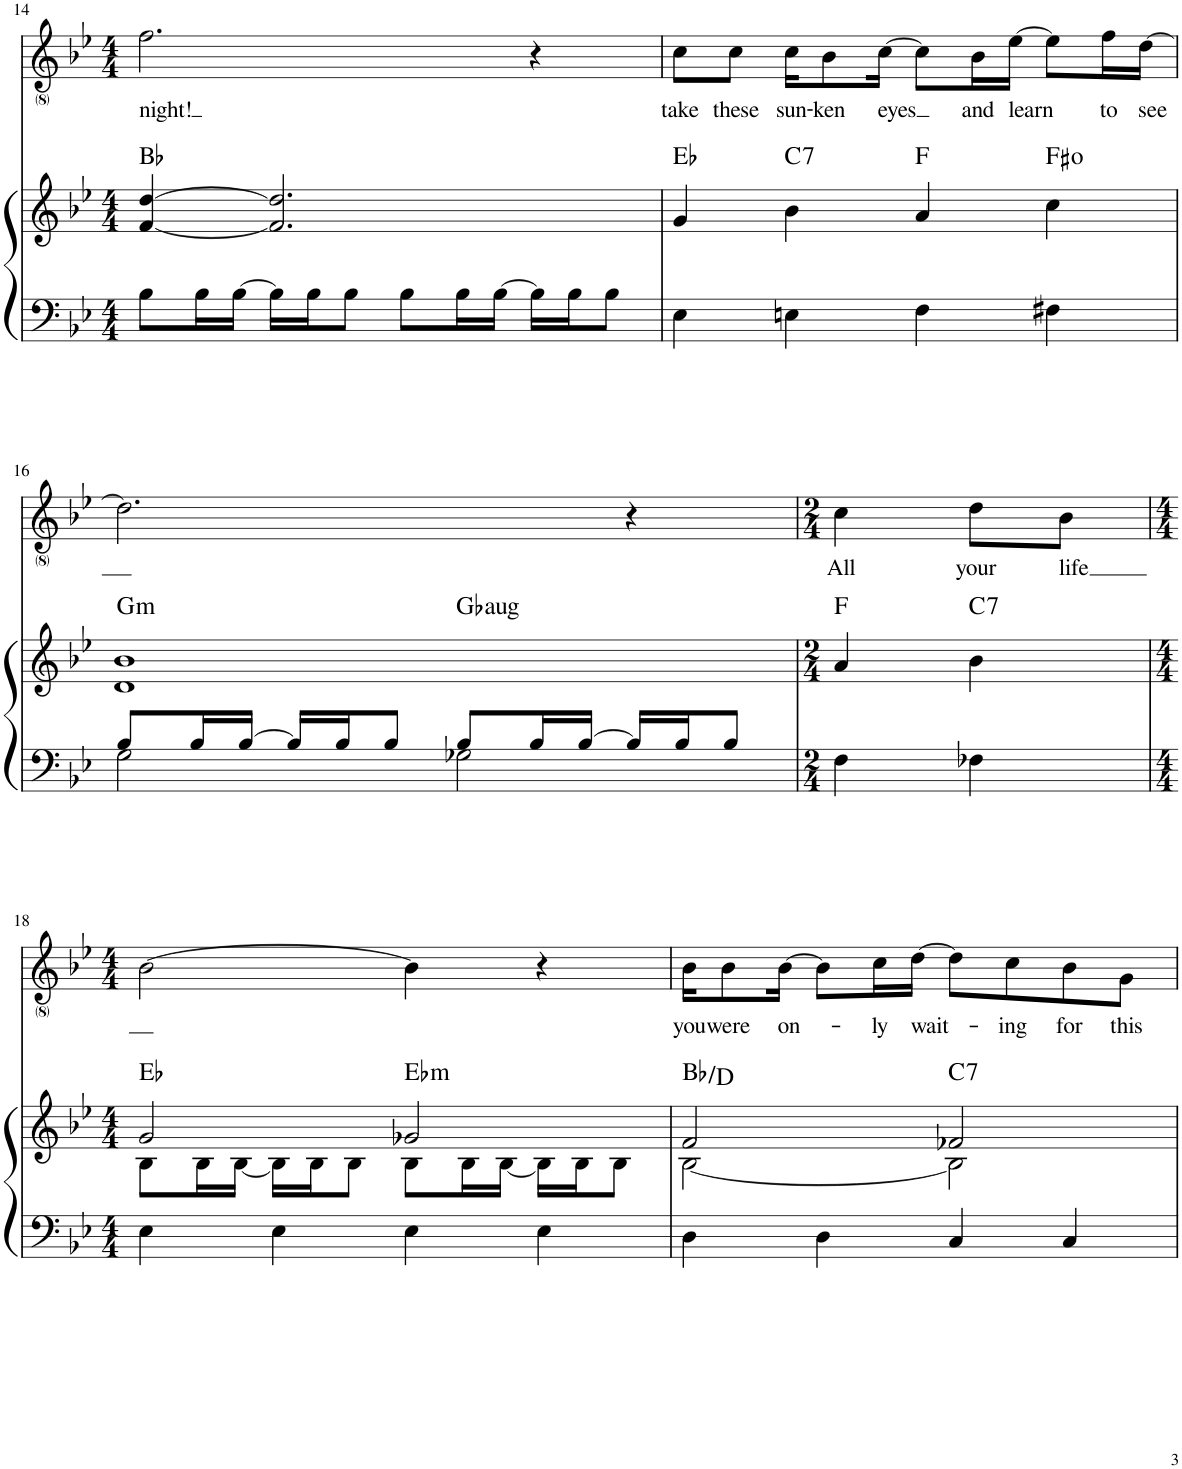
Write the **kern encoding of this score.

**kern	**kern	**harte	**kern	**text
*part2	*part2	*part2	*part1	*part1
*staff3	*staff2	*	*staff1	*staff1
*I"Piano	*	*	*I"Voice	*
*I'Pno	*	*	*	*
!!LO:PB:g=z
*clefF4	*clefG2	*	*clefG2	*
*k[b-e-]	*k[b-e-]	*	*k[b-e-]	*
*M4/4	*M4/4	*	*M4/4	*
=14	=14	=14	=14	=14
!	!	!	!	!LO:LY:b
8B-\L	[4f/ [4dd/	Bb:maj	2.ff\	night!
16B-\L	.	.	.	.
[16B-\JJ	.	.	.	.
16B-\LL]	2.f/] 2.dd/]	.	.	.
16B-\J	.	.	.	.
8B-\J	.	.	.	.
8B-\L	.	.	.	.
16B-\L	.	.	.	.
[16B-\JJ	.	.	.	.
16B-\LL]	.	.	4r	.
16B-\J	.	.	.	.
8B-\J	.	.	.	.
=15	=15	=15	=15	=15
!	!	!	!	!LO:LY:b
4E-\	4g/	Eb:maj	8cc\L	take
!	!	!	!	!LO:LY:b
.	.	.	8cc\J	these
!	!	!LO:H:kt=7	!	!LO:LY:b
4En\	4b-\	C:7	16cc\KL	sun-
!	!	!	!	!LO:LY:b
.	.	.	8b-\	-ken
!	!	!	!	!LO:LY:b
.	.	.	[16cc\Jk	eyes
4F\	4a/	F:maj	8cc\L]	.
!	!	!	!	!LO:LY:b
.	.	.	16b-\L	and
!	!	!	!	!LO:LY:b
.	.	.	[16ee-\JJ	learn
4F#X\	4cc\	F#:dim	8ee-\L]	.
!	!	!	!	!LO:LY:b
.	.	.	16ff\L	to
!	!	!	!	!LO:LY:b
.	.	.	[16dd\JJ	see
!!LO:LB:g=z
=16	=16	=16	=16	=16
*^	*	*	*	*
!	!	!	!LO:H:kt=m	!	!
*	*	*^	*	*	*
8B-/L	2G\	1d 1b-	2ryy	G:min	2.dd\]	.
16B-/L	.	.	.	.	.	.
[16B-/JJ	.	.	.	.	.	.
16B-/LL]	.	.	.	.	.	.
16B-/J	.	.	.	.	.	.
8B-/J	.	.	.	.	.	.
!	!	!	!	!LO:H:kt=aug	!	!
8B-/L	2G-X\	.	2ryy	Gb:aug	.	.
16B-/L	.	.	.	.	.	.
[16B-/JJ	.	.	.	.	.	.
16B-/LL]	.	.	.	.	4r	.
16B-/J	.	.	.	.	.	.
8B-/J	.	.	.	.	.	.
*v	*v	*	*	*	*	*
*	*v	*v	*	*	*
=17	=17	=17	=17	=17
*M2/4	*M2/4	*	*M2/4	*
*	*^	*	*	*
!	!	!	!	!	!LO:LY:b
*	*v	*v	*	*	*
4F\	4a/	F:maj	4cc\	All
!	!	!LO:H:kt=7	!	!LO:LY:b
4F-X\	4b-\	C:7	8dd\L	your
!	!	!	!	!LO:LY:b
.	.	.	8b-\J	life
!!LO:LB:g=z
=18	=18	=18	=18	=18
*M4/4	*M4/4	*	*M4/4	*
*	*^	*	*	*
4E-\	2g/	8B-\L	Eb:maj	[2b-\	.
.	.	16B-\L	.	.	.
.	.	[16B-\JJ	.	.	.
4E-\	.	16B-\LL]	.	.	.
.	.	16B-\J	.	.	.
.	.	8B-\J	.	.	.
!	!	!	!LO:H:kt=m	!	!
4E-\	2g-X/	8B-\L	Eb:min	4b-\]	.
.	.	16B-\L	.	.	.
.	.	[16B-\JJ	.	.	.
4E-\	.	16B-\LL]	.	4r	.
.	.	16B-\J	.	.	.
.	.	8B-\J	.	.	.
=19	=19	=19	=19	=19	=19
!	!	!	!	!	!LO:LY:b
4D\	2f/	[2B-\	Bb:maj/3	16b-\KL	you
!	!	!	!	!	!LO:LY:b
.	.	.	.	8b-\	were
!	!	!	!	!	!LO:LY:b
.	.	.	.	[16b-\Jk	on-
4D\	.	.	.	8b-\L]	.
!	!	!	!	!	!LO:LY:b
.	.	.	.	16cc\L	-ly
!	!	!	!	!	!LO:LY:b
.	.	.	.	[16dd\JJ	wait-
!	!	!	!LO:H:kt=7	!	!
4C/	2f-X/	2B-\]	C:7	8dd\L]	.
!	!	!	!	!	!LO:LY:b
.	.	.	.	8cc\	-ing
!	!	!	!	!	!LO:LY:b
4C/	.	.	.	8b-\	for
!	!	!	!	!	!LO:LY:b
.	.	.	.	8g\J	this
*	*v	*v	*	*	*
=	=	=	=	=
*-	*-	*-	*-	*-
